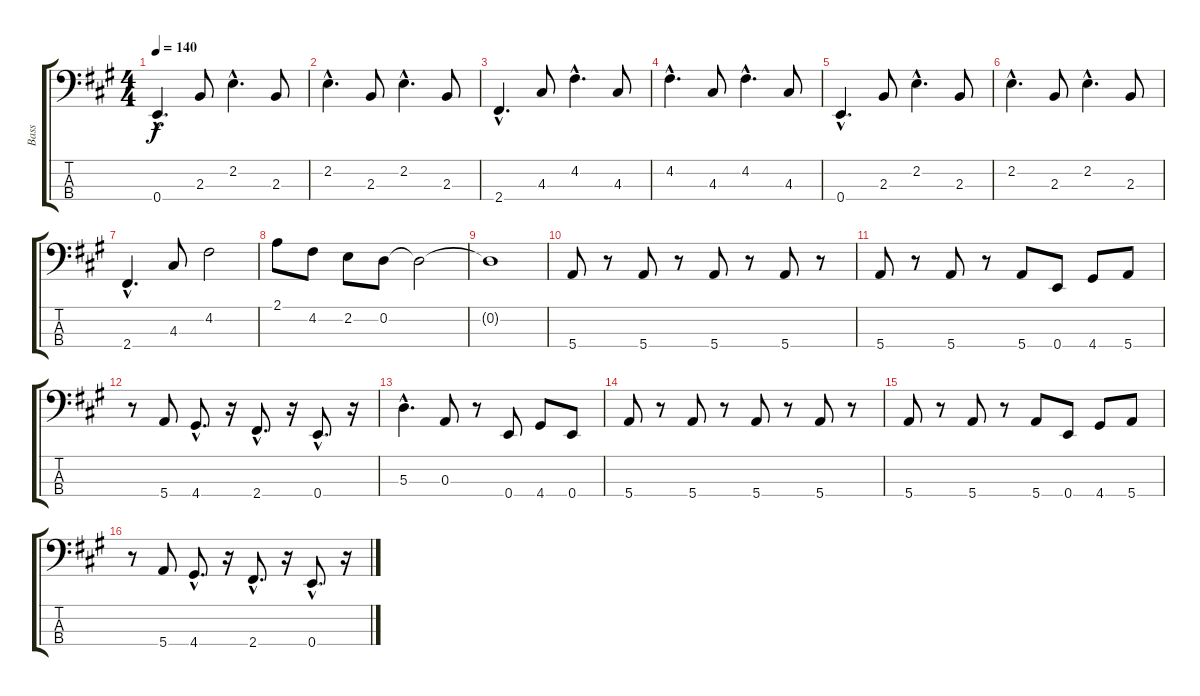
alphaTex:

\track ("Bass" "Bass") {instrument electricbassfinger}
\staff {score tabs}
\tuning (G2 D2 A1 E1) {hide}
\ts (4 4)
\tempo 140
\clef f4
\ks a
0.4{hac}.4{d dy f} 2.3.8 2.2{hac}.4{d} 2.3.8 |
2.2{hac}.4{d} 2.3.8 2.2{hac}.4{d} 2.3.8 |
2.4{hac}.4{d} 4.3.8 4.2{hac}.4{d} 4.3.8 |
4.2{hac}.4{d} 4.3.8 4.2{hac}.4{d} 4.3.8 |
0.4{hac}.4{d} 2.3.8 2.2{hac}.4{d} 2.3.8 |
2.2{hac}.4{d} 2.3.8 2.2{hac}.4{d} 2.3.8 |
2.4{hac}.4{d} 4.3.8 4.2.2 |
2.1.8 4.2.8 2.2.8 0.2.8 0.2{t}.2 |
0.2{t}.1 |
5.4.8 r.8 5.4.8 r.8 5.4.8 r.8 5.4.8 r.8 |
5.4.8 r.8 5.4.8 r.8 5.4.8 0.4.8 4.4.8 5.4.8 |
r.8 5.4.8 4.4{hac}.8{d} r.16 2.4{hac}.8{d} r.16 0.4{hac}.8{d} r.16 |
5.3{hac}.4{d} 0.3.8 r.8 0.4.8 4.4.8 0.4.8 |
5.4.8 r.8 5.4.8 r.8 5.4.8 r.8 5.4.8 r.8 |
5.4.8 r.8 5.4.8 r.8 5.4.8 0.4.8 4.4.8 5.4.8 |
r.8 5.4.8 4.4{hac}.8{d} r.16 2.4{hac}.8{d} r.16 0.4{hac}.8{d} r.16
